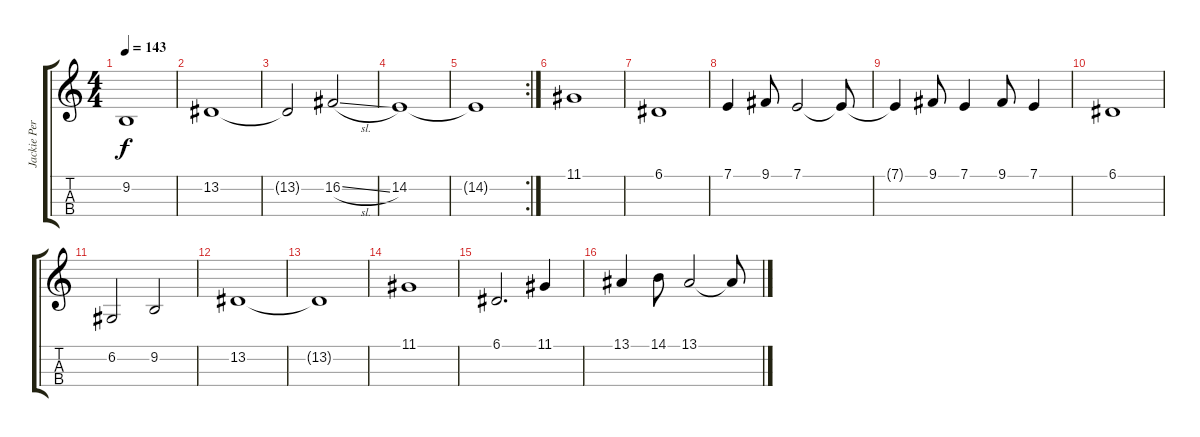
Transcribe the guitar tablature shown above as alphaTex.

\track ("Jackie Perez Gratz" "Jackie Per") {instrument cello}
\staff {score tabs}
\tuning (A3 D3 G2 C2) {hide}
\ts (4 4)
\tempo 143
\clef g2
\ks c
9.2{t}.1{dy f} |
13.2.1 |
13.2{t}.2 16.2{sl}.2 |
14.2.1 |
\rc 2
14.2{t}.1 |
11.1.1{volume 8} |
6.1.1 |
7.1.4 9.1.8 7.1.2 7.1{t}.8 |
7.1{t}.4 9.1.8 7.1.4 9.1.8 7.1.4 |
6.1.1 |
6.2.2 9.2.2 |
13.2.1 |
13.2{t}.1 |
11.1.1 |
6.1.2{d} 11.1.4 |
13.1.4 14.1.8 13.1.2 13.1{t}.8
